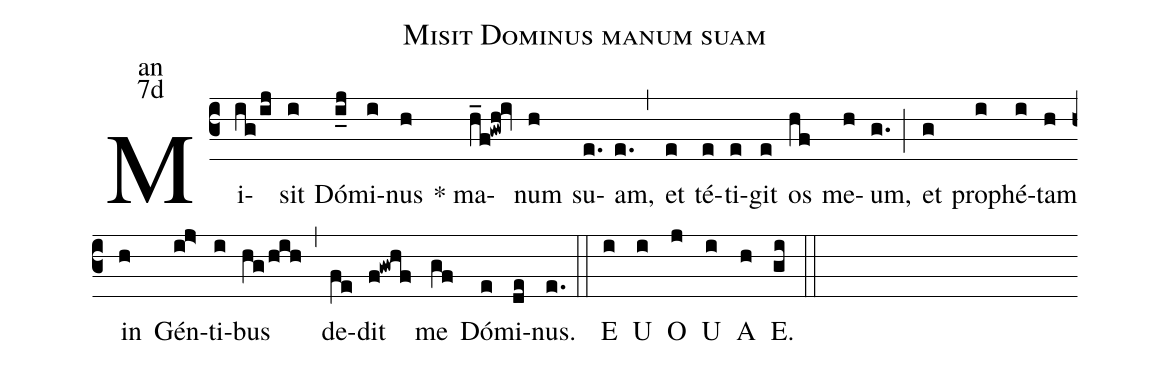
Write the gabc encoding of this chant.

name:Misit Dominus manum suam;
office-part:an;
mode:7d;
%%
(c3) Mi(ig/ij)sit(i) Dó(i_j)mi(i)nus(h) <sp>*</sp> ma(h_f!gwh!iv)num(h) su(e.)am,(e.) (,)
et(e) té(e)ti(e)git(e) os(hf) me(h)um,(g.) (;)
et(g) pro(i)phé(i)tam(h) in(h) Gén(ij>)ti(i)bus(hg/hih) (,) de(fe)dit(f!gwhf) me(gf) Dó(e)mi(de)nus.(e.) (::)
<eu>E(i) U(i) O(j) U(i) A(h) E.(gi) </eu>(::)
